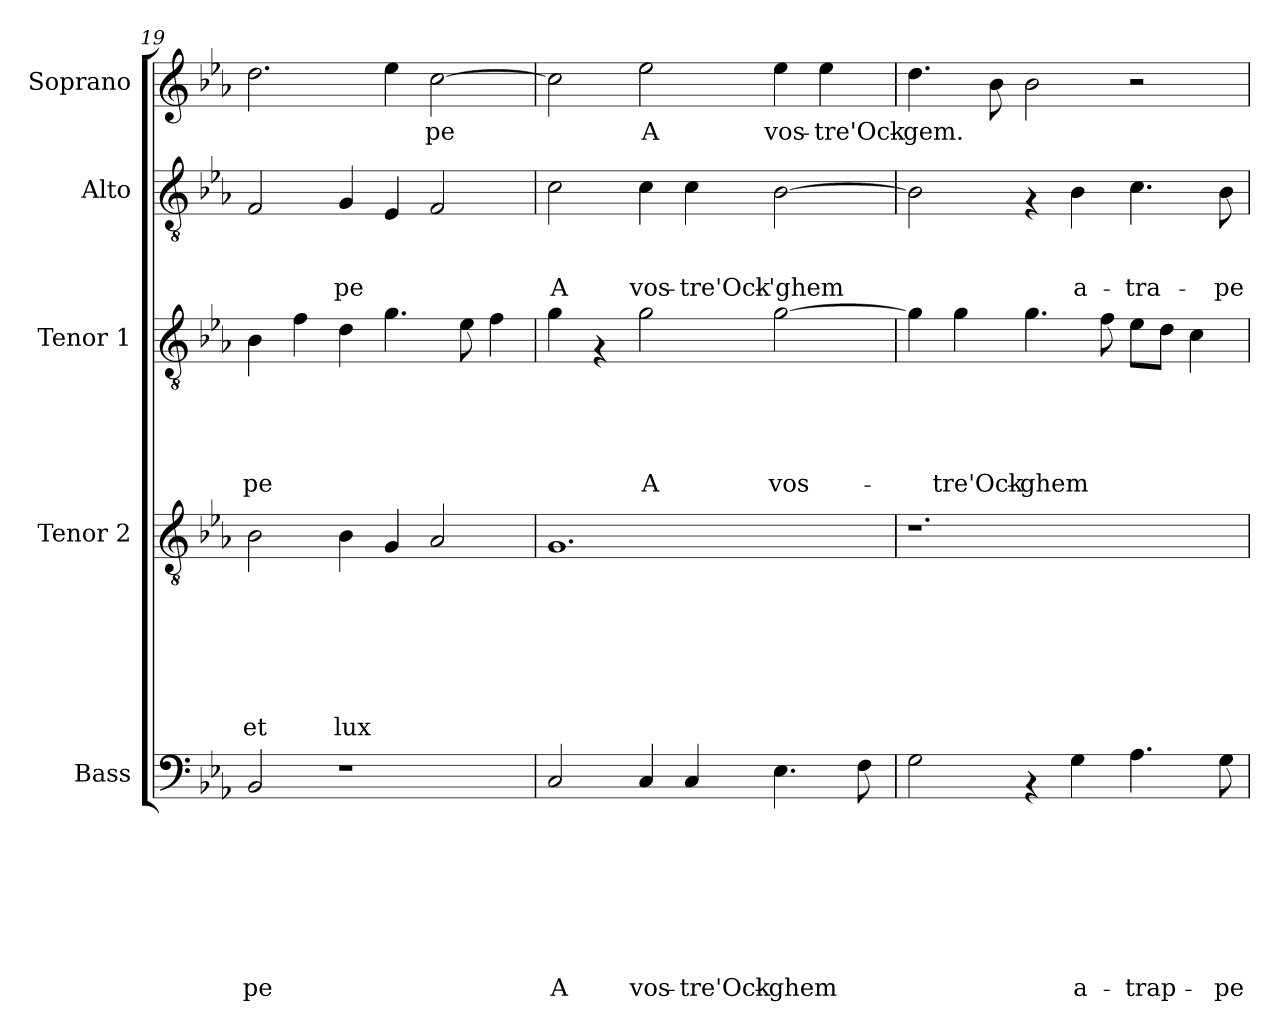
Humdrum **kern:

**kern	**text	**text	**text	**text	**text	**text	**text	**text	**kern	**text	**text	**text	**text	**text	**text	**text	**kern	**text	**text	**text	**text	**text	**kern	**text	**text	**text	**kern	**text
*part5	*part5	*part5	*part5	*part5	*part5	*part5	*part5	*part5	*part4	*part4	*part4	*part4	*part4	*part4	*part4	*part4	*part3	*part3	*part3	*part3	*part3	*part3	*part2	*part2	*part2	*part2	*part1	*part1
*staff5	*staff5	*staff5	*staff5	*staff5	*staff5	*staff5	*staff5	*staff5	*staff4	*staff4	*staff4	*staff4	*staff4	*staff4	*staff4	*staff4	*staff3	*staff3	*staff3	*staff3	*staff3	*staff3	*staff2	*staff2	*staff2	*staff2	*staff1	*staff1
*I"Bass	*	*	*	*	*	*	*	*	*I"Tenor 2	*	*	*	*	*	*	*	*I"Tenor 1	*	*	*	*	*	*I"Alto	*	*	*	*I"Soprano	*
*I'B	*	*	*	*	*	*	*	*	*I'T2	*	*	*	*	*	*	*	*I'T1	*	*	*	*	*	*I'A	*	*	*	*I'S	*
*clefF4	*	*	*	*	*	*	*	*	*clefGv2	*	*	*	*	*	*	*	*clefGv2	*	*	*	*	*	*clefGv2	*	*	*	*clefG2	*
*k[b-e-a-]	*	*	*	*	*	*	*	*	*k[b-e-a-]	*	*	*	*	*	*	*	*k[b-e-a-]	*	*	*	*	*	*k[b-e-a-]	*	*	*	*k[b-e-a-]	*
*E-:	*	*	*	*	*	*	*	*	*E-:	*	*	*	*	*	*	*	*E-:	*	*	*	*	*	*E-:	*	*	*	*E-:	*
=19	=19	=19	=19	=19	=19	=19	=19	=19	=19	=19	=19	=19	=19	=19	=19	=19	=19	=19	=19	=19	=19	=19	=19	=19	=19	=19	=19	=19
!	!	!	!	!	!	!	!	!LO:LY:b	!	!	!	!	!	!	!	!LO:LY:b	!	!	!	!	!	!LO:LY:b	!	!	!	!	!	!
2BB-/	.	.	.	.	.	.	.	-pe	2B-\	.	.	.	.	.	.	et	4B-\	.	.	.	.	-pe	2F/	.	.	.	2.dd\	.
.	.	.	.	.	.	.	.	.	.	.	.	.	.	.	.	.	4f\	.	.	.	.	.	.	.	.	.	.	.
!	!	!	!	!	!	!	!	!	!	!	!	!	!	!	!	!LO:LY:b	!	!	!	!	!	!	!	!	!	!LO:LY:b	!	!
1r	.	.	.	.	.	.	.	.	4B-\	.	.	.	.	.	.	lux	4d\	.	.	.	.	.	4G/	.	.	-pe	.	.
.	.	.	.	.	.	.	.	.	4G/	.	.	.	.	.	.	.	4.g\	.	.	.	.	.	4E-/	.	.	.	4ee-\	.
!	!	!	!	!	!	!	!	!	!	!	!	!	!	!	!	!	!	!	!	!	!	!	!	!	!	!	!	!LO:LY:b
.	.	.	.	.	.	.	.	.	2A-/	.	.	.	.	.	.	.	.	.	.	.	.	.	2F/	.	.	.	[>2cc\	-pe
.	.	.	.	.	.	.	.	.	.	.	.	.	.	.	.	.	8e-\	.	.	.	.	.	.	.	.	.	.	.
.	.	.	.	.	.	.	.	.	.	.	.	.	.	.	.	.	4f\	.	.	.	.	.	.	.	.	.	.	.
=20	=20	=20	=20	=20	=20	=20	=20	=20	=20	=20	=20	=20	=20	=20	=20	=20	=20	=20	=20	=20	=20	=20	=20	=20	=20	=20	=20	=20
!	!	!	!	!	!	!	!	!LO:LY:b	!	!	!	!	!	!	!	!	!	!	!	!	!	!	!	!	!	!LO:LY:b	!	!
2C/	.	.	.	.	.	.	.	A	1.G	.	.	.	.	.	.	.	4g\	.	.	.	.	.	2c\	.	.	A	2cc\]	.
.	.	.	.	.	.	.	.	.	.	.	.	.	.	.	.	.	4rF	.	.	.	.	.	.	.	.	.	.	.
!	!	!	!	!	!	!	!	!LO:LY:b	!	!	!	!	!	!	!	!	!	!	!	!	!	!LO:LY:b	!	!	!	!LO:LY:b	!	!LO:LY:b
4C/	.	.	.	.	.	.	.	vos-	.	.	.	.	.	.	.	.	2g\	.	.	.	.	A	4c\	.	.	vos-	2ee-\	A
!	!	!	!	!	!	!	!	!LO:LY:b	!	!	!	!	!	!	!	!	!	!	!	!	!	!	!	!	!	!LO:LY:b	!	!
4C/	.	.	.	.	.	.	.	-tre'Ock-	.	.	.	.	.	.	.	.	.	.	.	.	.	.	4c\	.	.	-tre'Ock-	.	.
!	!	!	!	!	!	!	!	!LO:LY:b	!	!	!	!	!	!	!	!	!	!	!	!	!	!LO:LY:b	!	!	!	!LO:LY:b	!	!LO:LY:b
4.E-\	.	.	.	.	.	.	.	-ghem	.	.	.	.	.	.	.	.	[>2g\	.	.	.	.	vos-	[>2B-\	.	.	-'ghem	4ee-\	vos-
!	!	!	!	!	!	!	!	!	!	!	!	!	!	!	!	!	!	!	!	!	!	!	!	!	!	!	!	!LO:LY:b
.	.	.	.	.	.	.	.	.	.	.	.	.	.	.	.	.	.	.	.	.	.	.	.	.	.	.	4ee-\	-tre'Ock-
8F\	.	.	.	.	.	.	.	.	.	.	.	.	.	.	.	.	.	.	.	.	.	.	.	.	.	.	.	.
!!LO:PB:g=z
=21	=21	=21	=21	=21	=21	=21	=21	=21	=21	=21	=21	=21	=21	=21	=21	=21	=21	=21	=21	=21	=21	=21	=21	=21	=21	=21	=21	=21
!	!	!	!	!	!	!	!	!	!	!	!	!	!	!	!	!	!	!	!	!	!	!	!	!	!	!	!	!LO:LY:b
2G\	.	.	.	.	.	.	.	.	1.r	.	.	.	.	.	.	.	4g\]	.	.	.	.	.	2B-\]	.	.	.	4.dd\	-gem.
!	!	!	!	!	!	!	!	!	!	!	!	!	!	!	!	!	!	!	!	!	!	!LO:LY:b	!	!	!	!	!	!
.	.	.	.	.	.	.	.	.	.	.	.	.	.	.	.	.	4g\	.	.	.	.	-tre'Ock-	.	.	.	.	.	.
.	.	.	.	.	.	.	.	.	.	.	.	.	.	.	.	.	.	.	.	.	.	.	.	.	.	.	8b-\	.
!	!	!	!	!	!	!	!	!	!	!	!	!	!	!	!	!	!	!	!	!	!	!LO:LY:b	!	!	!	!	!	!
4rAA	.	.	.	.	.	.	.	.	.	.	.	.	.	.	.	.	4.g\	.	.	.	.	-ghem	4rF	.	.	.	2b-\	.
!	!	!	!	!	!	!	!	!LO:LY:b	!	!	!	!	!	!	!	!	!	!	!	!	!	!	!	!	!	!LO:LY:b	!	!
4G\	.	.	.	.	.	.	.	a-	.	.	.	.	.	.	.	.	.	.	.	.	.	.	4B-\	.	.	a-	.	.
.	.	.	.	.	.	.	.	.	.	.	.	.	.	.	.	.	8f\	.	.	.	.	.	.	.	.	.	.	.
!	!	!	!	!	!	!	!	!LO:LY:b	!	!	!	!	!	!	!	!	!	!	!	!	!	!	!	!	!	!LO:LY:b	!	!
4.A-\	.	.	.	.	.	.	.	-trap-	.	.	.	.	.	.	.	.	8e-\L	.	.	.	.	.	4.c\	.	.	-tra-	2r	.
.	.	.	.	.	.	.	.	.	.	.	.	.	.	.	.	.	8d\J	.	.	.	.	.	.	.	.	.	.	.
.	.	.	.	.	.	.	.	.	.	.	.	.	.	.	.	.	4c\	.	.	.	.	.	.	.	.	.	.	.
!	!	!	!	!	!	!	!	!LO:LY:b	!	!	!	!	!	!	!	!	!	!	!	!	!	!	!	!	!	!LO:LY:b	!	!
8G\	.	.	.	.	.	.	.	-pe	.	.	.	.	.	.	.	.	.	.	.	.	.	.	8B-\	.	.	-pe	.	.
=	=	=	=	=	=	=	=	=	=	=	=	=	=	=	=	=	=	=	=	=	=	=	=	=	=	=	=	=
*-	*-	*-	*-	*-	*-	*-	*-	*-	*-	*-	*-	*-	*-	*-	*-	*-	*-	*-	*-	*-	*-	*-	*-	*-	*-	*-	*-	*-
